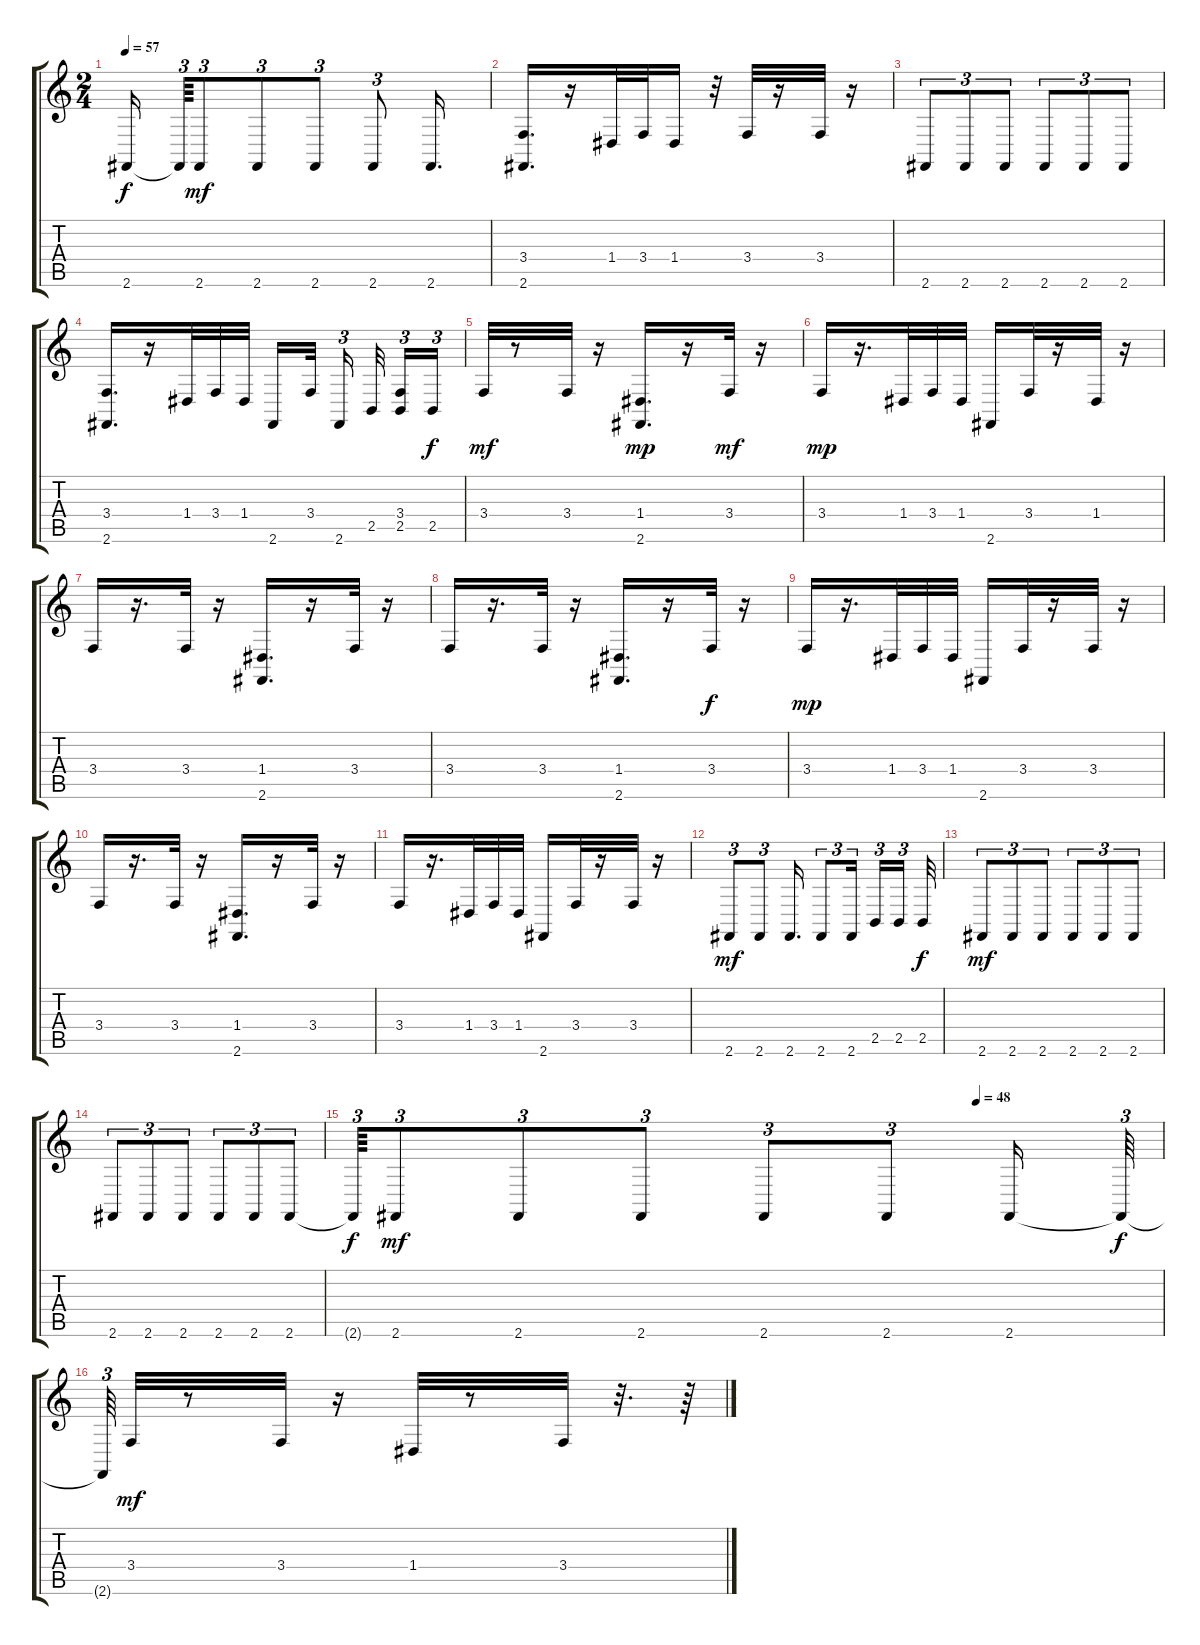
\track "" {instrument acousticgrandpiano}
\staff {score tabs}
\tuning (E4 B3 G3 D3 A2 E2) {hide}
\ts (2 4)
\tempo 57
\clef g2
\ks c
2.6{t}.16{dy f} 2.6{t}.64{tu (3 2)} 2.6.8{tu (3 2) dy mf} 2.6.8{tu (3 2)} 2.6.8{tu (3 2)} 2.6.8{tu (3 2)} 2.6.16{d} |
(3.4 2.6).16{d} r.16 1.4.32 3.4.32 1.4.16 r.32 3.4.32 r.16 3.4.32 r.16 |
2.6.8{tu (3 2)} 2.6.8{tu (3 2)} 2.6.8{tu (3 2)} 2.6.8{tu (3 2)} 2.6.8{tu (3 2)} 2.6.8{tu (3 2)} |
(3.4 2.6).16{d} r.16 1.4.32 3.4.32 1.4.32 2.6.16 3.4.32 2.6.16{tu (3 2)} 2.5.32 (3.4 2.5).16{tu (3 2)} 2.5.16{tu (3 2) dy f} |
3.4.32{dy mf} r.8 3.4.32 r.16 (1.4 2.6).16{d dy mp} r.16 3.4.32{dy mf} r.16 |
3.4.16{dy mp} r.16{d} 1.4.32 3.4.32 1.4.32 2.6.16 3.4.32 r.16 1.4.32 r.16 |
3.4.16 r.16{d} 3.4.32 r.16 (1.4 2.6).16{d} r.16 3.4.32 r.16 |
3.4.16 r.16{d} 3.4.32 r.16 (1.4 2.6).16{d} r.16 3.4.32{dy f} r.16 |
3.4.16{dy mp} r.16{d} 1.4.32 3.4.32 1.4.32 2.6.16 3.4.32 r.16 3.4.32 r.16 |
3.4.16 r.16{d} 3.4.32 r.16 (1.4 2.6).16{d} r.16 3.4.32 r.16 |
3.4.16 r.16{d} 1.4.32 3.4.32 1.4.32 2.6.16 3.4.32 r.16 3.4.32 r.16 |
2.6.8{tu (3 2) dy mf} 2.6.8{tu (3 2)} 2.6.16{d} 2.6.8{tu (3 2)} 2.6.16{tu (3 2)} 2.5.16{tu (3 2)} 2.5.16{tu (3 2)} 2.5.32{dy f} |
2.6.8{tu (3 2) dy mf} 2.6.8{tu (3 2)} 2.6.8{tu (3 2)} 2.6.8{tu (3 2)} 2.6.8{tu (3 2)} 2.6.8{tu (3 2)} |
2.6.8{tu (3 2)} 2.6.8{tu (3 2)} 2.6.8{tu (3 2)} 2.6.8{tu (3 2)} 2.6.8{tu (3 2)} 2.6.8{tu (3 2)} |
\tempo (48 0.7708333333333334)
2.6{t}.64{tu (3 2) dy f} 2.6.8{tu (3 2) dy mf} 2.6.8{tu (3 2)} 2.6.8{tu (3 2)} 2.6.8{tu (3 2)} 2.6.8{tu (3 2)} 2.6.16 2.6{t}.64{tu (3 2) dy f} |
2.6{t}.64{tu (3 2)} 3.4.32{dy mf} r.8 3.4.32 r.16 1.4.32 r.8 3.4.32 r.32{d} r.64
